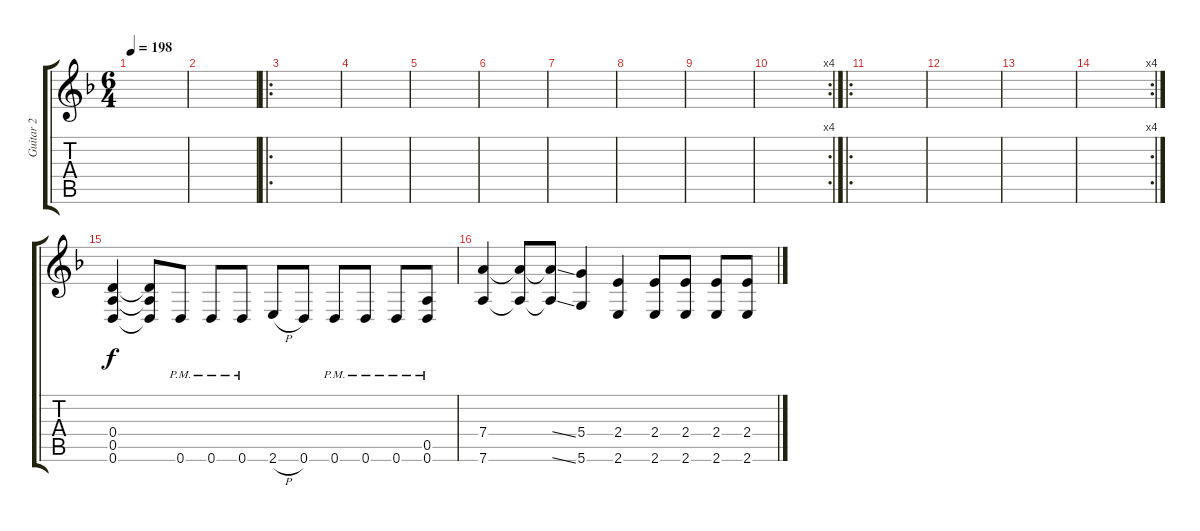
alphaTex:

\track ("Guitar 2" "Guitar 2") {instrument distortionguitar}
\staff {score tabs}
\tuning (E4 A3 F3 D3 A2 D2) {hide}
\ts (6 4)
\tempo 198
\clef g2
\ks dminor
|
|
\ro
|
|
|
|
|
|
|
\rc 4
|
\ro
|
|
|
\rc 4
|
(0.4 0.5 0.6).4 (0.4{t} 0.5{t} 0.6{t}).8 0.6{pm}.8 0.6{pm}.8 0.6{pm}.8 2.6{h}.8 0.6.8 0.6{pm}.8 0.6{pm}.8 0.6{pm}.8 (0.5{pm} 0.6{pm}).8 |
(7.4 7.6).4 (7.4{t} 7.6{t}).8 (7.4{ss t} 7.6{ss t}).8 (5.4 5.6).4 (2.4 2.6).4 (2.4 2.6).8 (2.4 2.6).8 (2.4 2.6).8 (2.4 2.6).8
